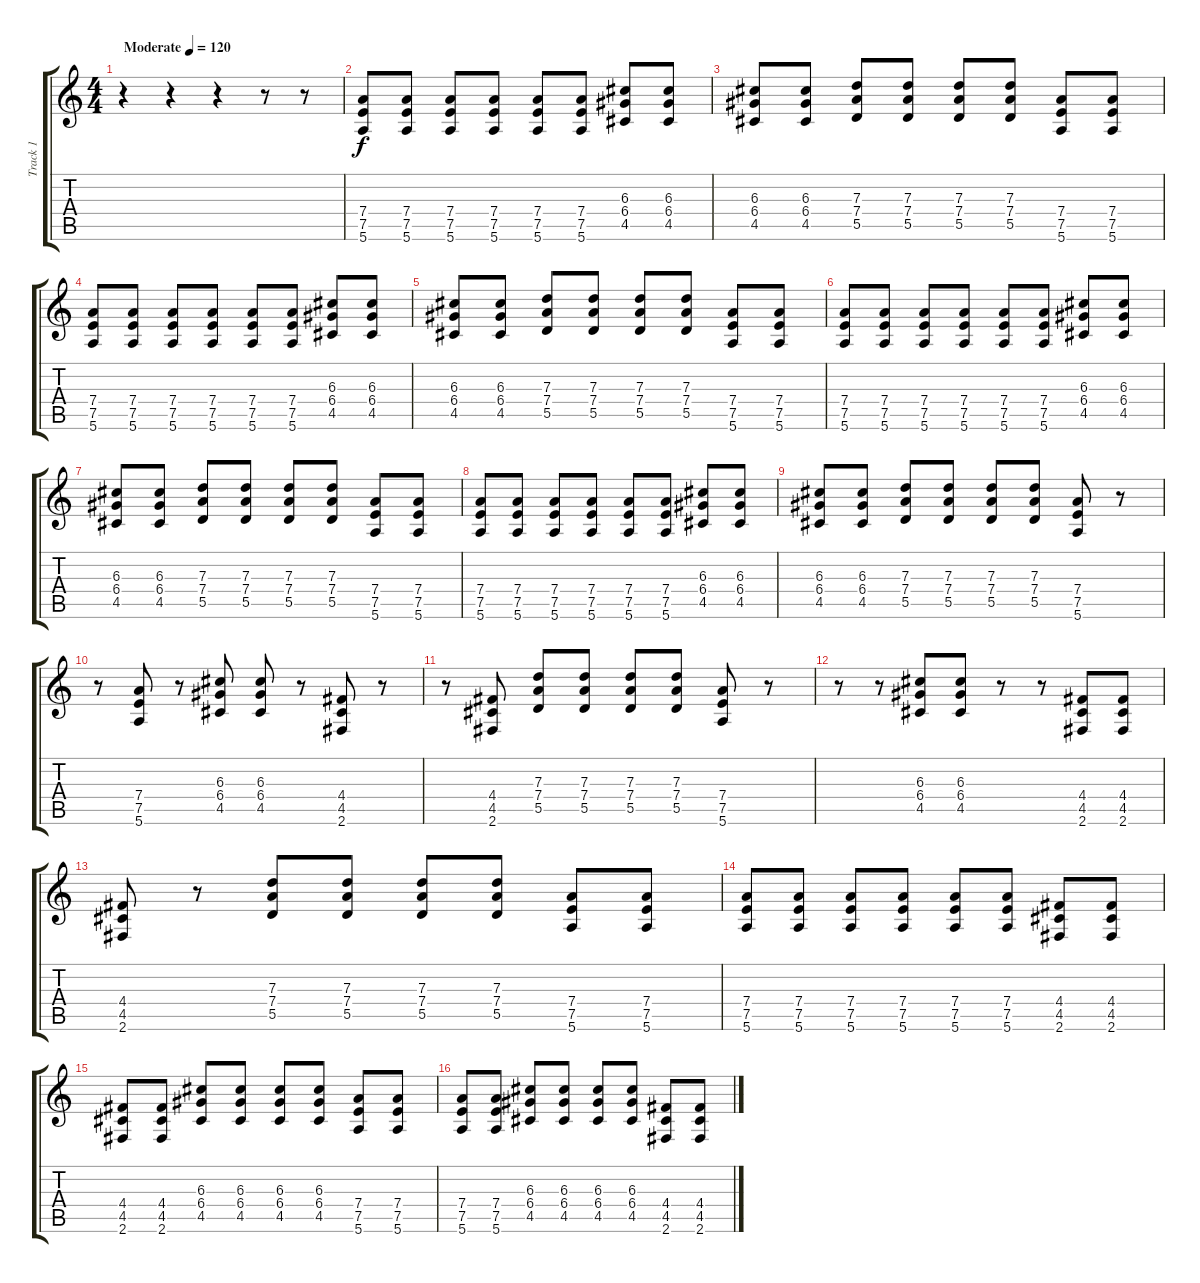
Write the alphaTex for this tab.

\track ("Track 1" "Track 1") {instrument overdrivenguitar}
\staff {score tabs}
\tuning (E4 B3 G3 D3 A2 E2) {hide}
\ts (4 4)
\tempo (120 "Moderate")
\clef g2
\ks c
r.4{dy f instrument overdrivenguitar} r.4 r.4 r.8 r.8 |
(7.4 7.5 5.6).8 (7.4 7.5 5.6).8 (7.4 7.5 5.6).8 (7.4 7.5 5.6).8 (7.4 7.5 5.6).8 (7.4 7.5 5.6).8 (6.3 6.4 4.5).8 (6.3 6.4 4.5).8 |
(6.3 6.4 4.5).8 (6.3 6.4 4.5).8 (7.3 7.4 5.5).8 (7.3 7.4 5.5).8 (7.3 7.4 5.5).8 (7.3 7.4 5.5).8 (7.4 7.5 5.6).8 (7.4 7.5 5.6).8 |
(7.4 7.5 5.6).8 (7.4 7.5 5.6).8 (7.4 7.5 5.6).8 (7.4 7.5 5.6).8 (7.4 7.5 5.6).8 (7.4 7.5 5.6).8 (6.3 6.4 4.5).8 (6.3 6.4 4.5).8 |
(6.3 6.4 4.5).8 (6.3 6.4 4.5).8 (7.3 7.4 5.5).8 (7.3 7.4 5.5).8 (7.3 7.4 5.5).8 (7.3 7.4 5.5).8 (7.4 7.5 5.6).8 (7.4 7.5 5.6).8 |
(7.4 7.5 5.6).8 (7.4 7.5 5.6).8 (7.4 7.5 5.6).8 (7.4 7.5 5.6).8 (7.4 7.5 5.6).8 (7.4 7.5 5.6).8 (6.3 6.4 4.5).8 (6.3 6.4 4.5).8 |
(6.3 6.4 4.5).8 (6.3 6.4 4.5).8 (7.3 7.4 5.5).8 (7.3 7.4 5.5).8 (7.3 7.4 5.5).8 (7.3 7.4 5.5).8 (7.4 7.5 5.6).8 (7.4 7.5 5.6).8 |
(7.4 7.5 5.6).8 (7.4 7.5 5.6).8 (7.4 7.5 5.6).8 (7.4 7.5 5.6).8 (7.4 7.5 5.6).8 (7.4 7.5 5.6).8 (6.3 6.4 4.5).8 (6.3 6.4 4.5).8 |
(6.3 6.4 4.5).8 (6.3 6.4 4.5).8 (7.3 7.4 5.5).8 (7.3 7.4 5.5).8 (7.3 7.4 5.5).8 (7.3 7.4 5.5).8 (7.4 7.5 5.6).8 r.8 |
r.8 (7.4 7.5 5.6).8 r.8 (6.3 6.4 4.5).8 (6.3 6.4 4.5).8 r.8 (4.4 4.5 2.6).8 r.8 |
r.8 (4.4 4.5 2.6).8 (7.3 7.4 5.5).8 (7.3 7.4 5.5).8 (7.3 7.4 5.5).8 (7.3 7.4 5.5).8 (7.4 7.5 5.6).8 r.8 |
r.8 r.8 (6.3 6.4 4.5).8 (6.3 6.4 4.5).8 r.8 r.8 (4.4 4.5 2.6).8 (4.4 4.5 2.6).8 |
(4.4 4.5 2.6).8 r.8 (7.3 7.4 5.5).8 (7.3 7.4 5.5).8 (7.3 7.4 5.5).8 (7.3 7.4 5.5).8 (7.4 7.5 5.6).8 (7.4 7.5 5.6).8 |
(7.4 7.5 5.6).8 (7.4 7.5 5.6).8 (7.4 7.5 5.6).8 (7.4 7.5 5.6).8 (7.4 7.5 5.6).8 (7.4 7.5 5.6).8 (4.4 4.5 2.6).8 (4.4 4.5 2.6).8 |
(4.4 4.5 2.6).8 (4.4 4.5 2.6).8 (6.3 6.4 4.5).8 (6.3 6.4 4.5).8 (6.3 6.4 4.5).8 (6.3 6.4 4.5).8 (7.4 7.5 5.6).8 (7.4 7.5 5.6).8 |
(7.4 7.5 5.6).8 (7.4 7.5 5.6).8 (6.3 6.4 4.5).8 (6.3 6.4 4.5).8 (6.3 6.4 4.5).8 (6.3 6.4 4.5).8 (4.4 4.5 2.6).8 (4.4 4.5 2.6).8
